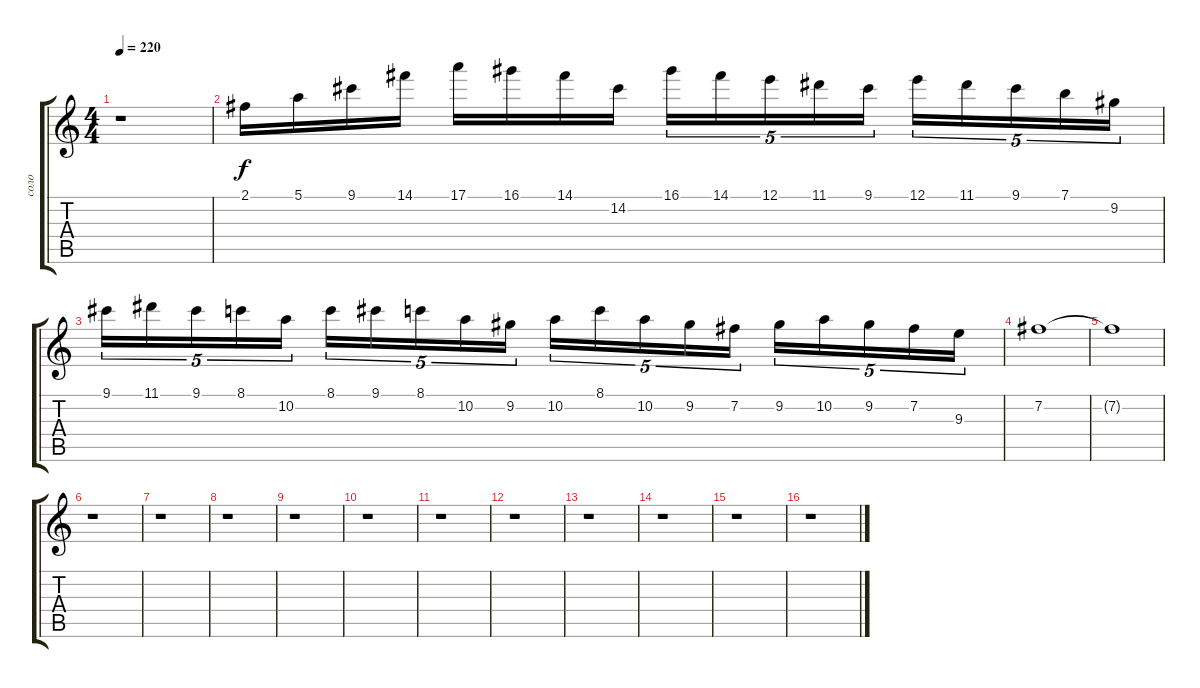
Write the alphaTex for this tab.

\track ("соло" "соло") {instrument distortionguitar}
\staff {score tabs}
\tuning (E4 B3 G3 D3 A2 E2) {hide}
\ts (4 4)
\tempo 220
\clef g2
\ks c
r.1{dy p} |
2.1.16{dy f} 5.1.16 9.1.16 14.1.16 17.1.16 16.1.16 14.1.16 14.2.16 16.1.16{tu (5 4)} 14.1.16{tu (5 4)} 12.1.16{tu (5 4)} 11.1.16{tu (5 4)} 9.1.16{tu (5 4)} 12.1.16{tu (5 4)} 11.1.16{tu (5 4)} 9.1.16{tu (5 4)} 7.1.16{tu (5 4)} 9.2.16{tu (5 4)} |
9.1.16{tu (5 4)} 11.1.16{tu (5 4)} 9.1.16{tu (5 4)} 8.1.16{tu (5 4)} 10.2.16{tu (5 4)} 8.1.16{tu (5 4)} 9.1.16{tu (5 4)} 8.1.16{tu (5 4)} 10.2.16{tu (5 4)} 9.2.16{tu (5 4)} 10.2.16{tu (5 4)} 8.1.16{tu (5 4)} 10.2.16{tu (5 4)} 9.2.16{tu (5 4)} 7.2.16{tu (5 4)} 9.2.16{tu (5 4)} 10.2.16{tu (5 4)} 9.2.16{tu (5 4)} 7.2.16{tu (5 4)} 9.3.16{tu (5 4)} |
7.2.1 |
7.2{t}.1 |
r.1 |
r.1 |
r.1 |
r.1 |
r.1 |
r.1 |
r.1 |
r.1 |
r.1 |
r.1 |
r.1
